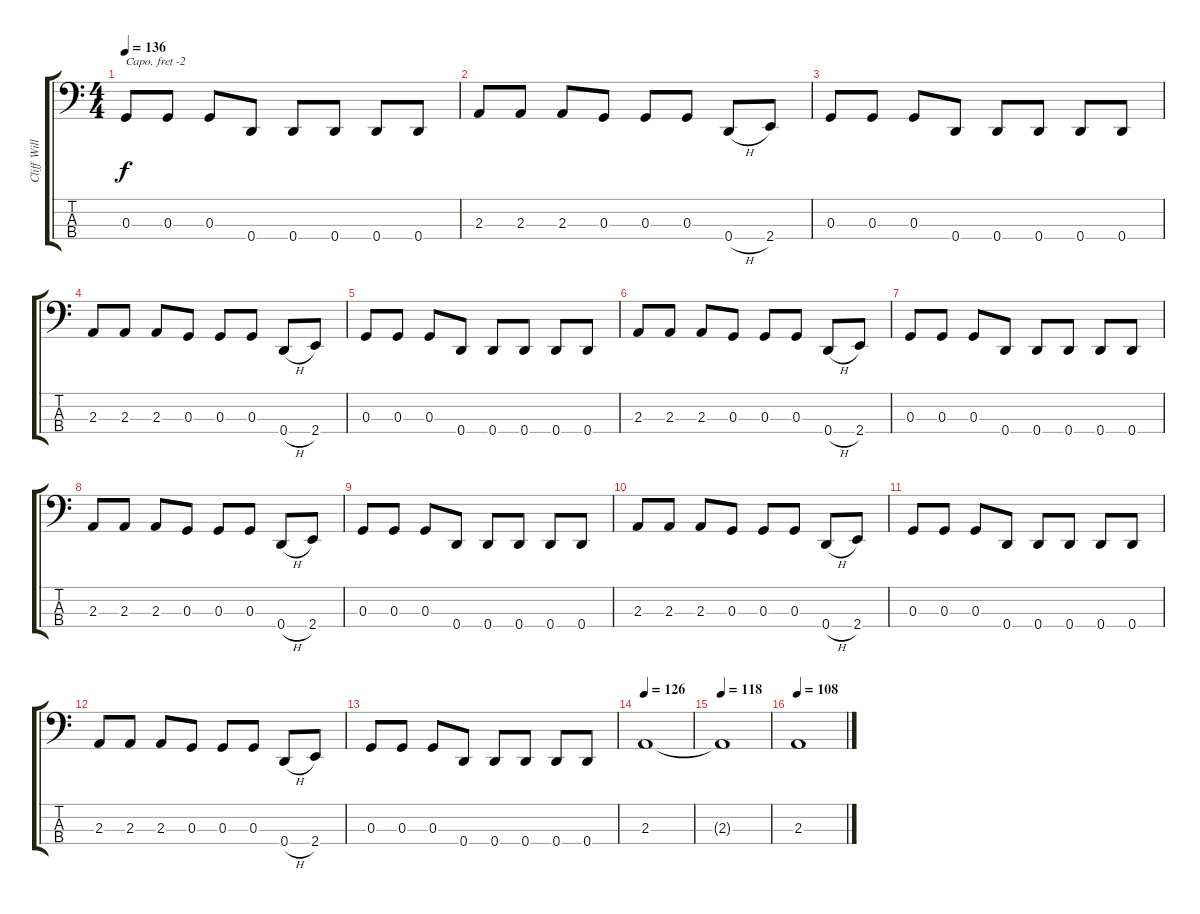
\track ("Cliff Williams" "Cliff Will") {instrument electricbasspick}
\staff {score tabs}
\capo -2
\tuning (G2 D2 A1 E1) {hide}
\ts (4 4)
\tempo 136
\clef f4
\ks c
0.3.8{dy f} 0.3.8 0.3.8 0.4.8 0.4.8 0.4.8 0.4.8 0.4.8 |
2.3.8 2.3.8 2.3.8 0.3.8 0.3.8 0.3.8 0.4{h}.8 2.4.8 |
0.3.8 0.3.8 0.3.8 0.4.8 0.4.8 0.4.8 0.4.8 0.4.8 |
2.3.8 2.3.8 2.3.8 0.3.8 0.3.8 0.3.8 0.4{h}.8 2.4.8 |
0.3.8 0.3.8 0.3.8 0.4.8 0.4.8 0.4.8 0.4.8 0.4.8 |
2.3.8 2.3.8 2.3.8 0.3.8 0.3.8 0.3.8 0.4{h}.8 2.4.8 |
0.3.8 0.3.8 0.3.8 0.4.8 0.4.8 0.4.8 0.4.8 0.4.8 |
2.3.8 2.3.8 2.3.8 0.3.8 0.3.8 0.3.8 0.4{h}.8 2.4.8 |
0.3.8 0.3.8 0.3.8 0.4.8 0.4.8 0.4.8 0.4.8 0.4.8 |
2.3.8 2.3.8 2.3.8 0.3.8 0.3.8 0.3.8 0.4{h}.8 2.4.8 |
0.3.8 0.3.8 0.3.8 0.4.8 0.4.8 0.4.8 0.4.8 0.4.8 |
2.3.8 2.3.8 2.3.8 0.3.8 0.3.8 0.3.8 0.4{h}.8 2.4.8 |
0.3.8 0.3.8 0.3.8 0.4.8 0.4.8 0.4.8 0.4.8 0.4.8 |
\tempo 126
2.3.1 |
\tempo 118
2.3{t}.1 |
\tempo 108
2.3.1
